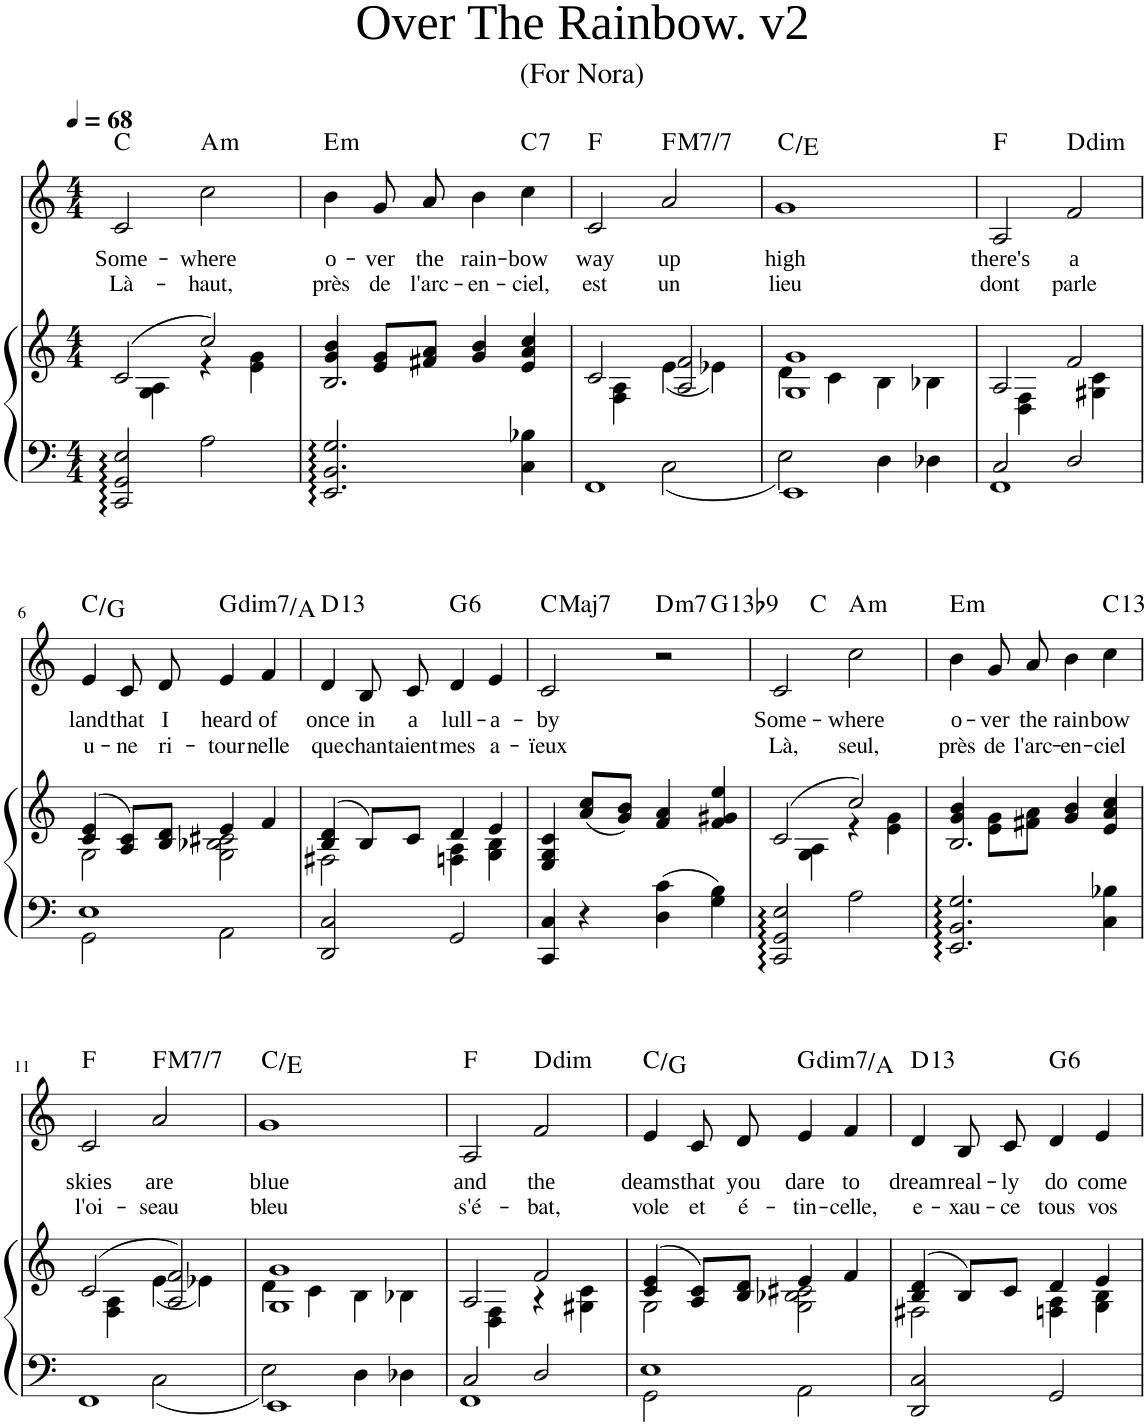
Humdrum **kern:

**kern	**kern	**kern	**text	**text	**harte
*part2	*part2	*part1	*part1	*part1	*part1
*staff3	*staff2	*staff1	*staff1	*staff1	*
*I"Piano	*	*I"Voice	*	*	*
*I'Pno	*	*	*	*	*
*clefF4	*clefG2	*clefG2	*	*	*
*k[]	*k[]	*k[]	*	*	*
*M4/4	*M4/4	*M4/4	*	*	*
*MM68	*MM68	*MM68	*	*	*
=1	=1	=1	=1	=1	=1
*	*^	*	*	*	*
!	!	!	!	!LO:LY:b	!LO:LY:b	!
2CC/ 2GG/ 2E/	(2c/	4ryy	2c/	Some-	Là-	C:maj
.	.	4G\ 4A\	.	.	.	.
!	!	!	!	!LO:LY:b	!LO:LY:b	!LO:H:kt=m
2A\	2cc/)	4r	2cc\	-where	-haut,	A:min
.	.	4e\ 4g\	.	.	.	.
=2	=2	=2	=2	=2	=2	=2
!	!	!	!	!LO:LY:b	!LO:LY:b	!LO:H:kt=m
2.EE/ 2.BB/ 2.G/	2.B/	4g/ 4b/	4b\	o-	près	E:min
!	!	!	!	!LO:LY:b	!LO:LY:b	!
.	.	8e/ 8g/L	8g/L	-ver	de	.
!	!	!	!	!LO:LY:b	!LO:LY:b	!
.	.	8f#X/ 8a/J	8a/J	the	l'arc-	.
!	!	!	!	!LO:LY:b	!LO:LY:b	!
.	.	4g/ 4b/	4b\	rain-	-en-	.
!	!	!	!	!LO:LY:b	!LO:LY:b	!LO:H:kt=7
4C\ 4B-X\	4e/	4a/ 4cc/	4cc\	-bow	-ciel,	C:7
=3	=3	=3	=3	=3	=3	=3
*^	*	*	*	*	*	*
!	!	!	!	!	!LO:LY:b	!LO:LY:b	!
1FF	2ryy	2c/	4ryy	2c/	way	est	F:maj
.	.	.	4F\ 4A\	.	.	.	.
!	!	!	!	!	!LO:LY:b	!LO:LY:b	!LO:H:kt=M7/7
.	2C\	2A/ 2f/	(4e\	2a/	up	un	F:maj
.	.	.	4e-X\)	.	.	.	.
=4	=4	=4	=4	=4	=4	=4	=4
!	!	!	!	!	!LO:LY:b	!LO:LY:b	!
1EE	2E\	1G 1g	4d\	1g	high	lieu	C:maj/3
.	.	.	4c\	.	.	.	.
.	4D\	.	4B\	.	.	.	.
.	4D-X\	.	4B-X\	.	.	.	.
=5	=5	=5	=5	=5	=5	=5	=5
!	!	!	!	!	!LO:LY:b	!LO:LY:b	!
2C/	1FF	2A/	4ryy	2A/	there's	dont	F:maj
.	.	.	4D\ 4F\	.	.	.	.
!	!	!	!	!	!LO:LY:b	!LO:LY:b	!LO:H:kt=dim
2D/	.	2f/	4ryy	2f/	a	parle	D:dim
.	.	.	4G#X\ 4c\	.	.	.	.
!!LO:LB:g=z
=6	=6	=6	=6	=6	=6	=6	=6
!	!	!	!	!	!LO:LY:b	!LO:LY:b	!
1E	2GG\	(4c/ 4e/	2G\	4e/	land	u-	C:maj/5
!	!	!	!	!	!LO:LY:b	!LO:LY:b	!
.	.	8A/ 8c/L)	.	8c/L	that	-ne	.
!	!	!	!	!	!LO:LY:b	!LO:LY:b	!
.	.	8B/ 8d/J	.	8d/J	I	ri-	.
!	!	!	!	!	!LO:LY:b	!LO:LY:b	!LO:H:kt=dim7
.	2AA\	4e/	2G\ 2B-X\ 2c#X\	4e/	heard	-tour-	G:dim7/2
!	!	!	!	!	!LO:LY:b	!LO:LY:b	!
.	.	4f/	.	4fn/	of	-nelle	.
*v	*v	*	*	*	*	*	*
=7	=7	=7	=7	=7	=7	=7
!	!	!	!	!LO:LY:b	!LO:LY:b	!LO:H:kt=13
2DD/ 2C/	(4B/ 4d/	2F#X\	4d/	once	que	D:9(11,13)
!	!	!	!	!LO:LY:b	!LO:LY:b	!
.	8B/L)	.	8B/L	in	chan-	.
!	!	!	!	!LO:LY:b	!LO:LY:b	!
.	8c/J	.	8c/J	a	-taient	.
!	!	!	!	!LO:LY:b	!LO:LY:b	!LO:H:kt=6
2GG/	4d/	4Fn\ 4A\	4d/	lull-	mes	G:maj6
!	!	!	!	!LO:LY:b	!LO:LY:b	!
.	4e/	4G\ 4B\	4e/	-a-	a-	.
=8	=8	=8	=8	=8	=8	=8
!	!	!	!	!LO:LY:b	!LO:LY:b	!LO:H:kt=Maj7
*	*v	*v	*^	*	*	*
4CC/ 4C/	4E/ 4G/ 4c/	2c/	2.ryy	-by	-ïeux	C:maj7
4r	(8a/ 8cc/L	.	.	.	.	.
.	8g/ 8b/J)	.	.	.	.	.
!	!	!	!	!	!	!LO:H:kt=m7
4D\ 4c\	4f/ 4a/	2r	.	.	.	D:min7
!	!	!	!	!	!	!LO:H:kt=13
4G\ 4B\	4f/ 4g#X/ 4ee/	.	4ryy	.	.	G:(3,5,b7,b9,11,13)
=9	=9	=9	=9	=9	=9	=9
*	*^	*	*	*	*	*
!	!	!	!	!	!LO:LY:b	!LO:LY:b	!
2CC/ 2GG/ 2E/	(2c/	4ryy	2c/	4ryy	Some-	Là,	.
.	.	4G\ 4A\	.	2.ryy	.	.	C:maj
!	!	!	!	!	!LO:LY:b	!LO:LY:b	!LO:H:kt=m
2A\	2cc/)	4r	2cc\	.	-where	seul,	A:min
.	.	4e\ 4g\	.	.	.	.	.
=10	=10	=10	=10	=10	=10	=10	=10
!	!	!	!	!	!LO:LY:b	!LO:LY:b	!LO:H:kt=m
*	*	*	*v	*v	*	*	*
2.EE/ 2.BB/ 2.G/	2.B/	4g/ 4b/	4b\	o-	près	E:min
!	!	!	!	!LO:LY:b	!LO:LY:b	!
.	.	8e\ 8g\L	8g/L	-ver	de	.
!	!	!	!	!LO:LY:b	!LO:LY:b	!
.	.	8f#X\ 8a\J	8a/J	the	l'arc-	.
!	!	!	!	!LO:LY:b	!LO:LY:b	!
.	.	4g/ 4b/	4b\	rain-	-en-	.
!	!	!	!	!LO:LY:b	!LO:LY:b	!LO:H:kt=13
4C\ 4B-X\	4e/	4a/ 4cc/	4cc\	-bow	-ciel	C:9(11,13)
!!LO:LB:g=z
=11	=11	=11	=11	=11	=11	=11
*^	*	*	*	*	*	*
!	!	!	!	!	!LO:LY:b	!LO:LY:b	!
1FF	2ryy	(2c/	4ryy	2c/	skies	l'oi-	F:maj
.	.	.	4F\ 4A\	.	.	.	.
!	!	!	!	!	!LO:LY:b	!LO:LY:b	!LO:H:kt=M7/7
.	2C\	2A/ 2f/)	(4e\	2a/	are	-seau	F:maj
.	.	.	4e-X\)	.	.	.	.
=12	=12	=12	=12	=12	=12	=12	=12
!	!	!	!	!	!LO:LY:b	!LO:LY:b	!
1EE	2E\	1G 1g	4d\	1g	blue	bleu	C:maj/3
.	.	.	4c\	.	.	.	.
.	4D\	.	4B\	.	.	.	.
.	4D-X\	.	4B-X\	.	.	.	.
=13	=13	=13	=13	=13	=13	=13	=13
!	!	!	!	!	!LO:LY:b	!LO:LY:b	!
2C/	1FF	2A/	4ryy	2A/	and	s'é-	F:maj
.	.	.	4D\ 4F\	.	.	.	.
!	!	!	!	!	!LO:LY:b	!LO:LY:b	!LO:H:kt=dim
2D/	.	2f/	4r	2f/	the	-bat,	D:dim
.	.	.	4G#X\ 4c\	.	.	.	.
=14	=14	=14	=14	=14	=14	=14	=14
!	!	!	!	!	!LO:LY:b	!LO:LY:b	!
1E	2GG\	(4c/ 4e/	2G\	4e/	deams	vole	C:maj/5
!	!	!	!	!	!LO:LY:b	!LO:LY:b	!
.	.	8A/ 8c/L)	.	8c/L	that	et	.
!	!	!	!	!	!LO:LY:b	!LO:LY:b	!
.	.	8B/ 8d/J	.	8d/J	you	é-	.
!	!	!	!	!	!LO:LY:b	!LO:LY:b	!LO:H:kt=dim7
.	2AA\	4e/	2G\ 2B-X\ 2c#X\	4e/	dare	-tin-	G:dim7/2
!	!	!	!	!	!LO:LY:b	!LO:LY:b	!
.	.	4f/	.	4fn/	to	-celle,	.
*v	*v	*	*	*	*	*	*
=15	=15	=15	=15	=15	=15	=15
!	!	!	!	!LO:LY:b	!LO:LY:b	!LO:H:kt=13
2DD/ 2C/	(4B/ 4d/	2F#X\	4d/	dream	e-	D:9(11,13)
!	!	!	!	!LO:LY:b	!LO:LY:b	!
.	8B/L)	.	8B/L	real-	-xau-	.
!	!	!	!	!LO:LY:b	!LO:LY:b	!
.	8c/J	.	8c/J	-ly	-ce	.
!	!	!	!	!LO:LY:b	!LO:LY:b	!LO:H:kt=6
2GG/	4d/	4Fn\ 4A\	4d/	do	tous	G:maj6
!	!	!	!	!LO:LY:b	!LO:LY:b	!
.	4e/	4G\ 4B\	4e/	come	vos	.
*	*v	*v	*	*	*	*
=	=	=	=	=	=
*-	*-	*-	*-	*-	*-
